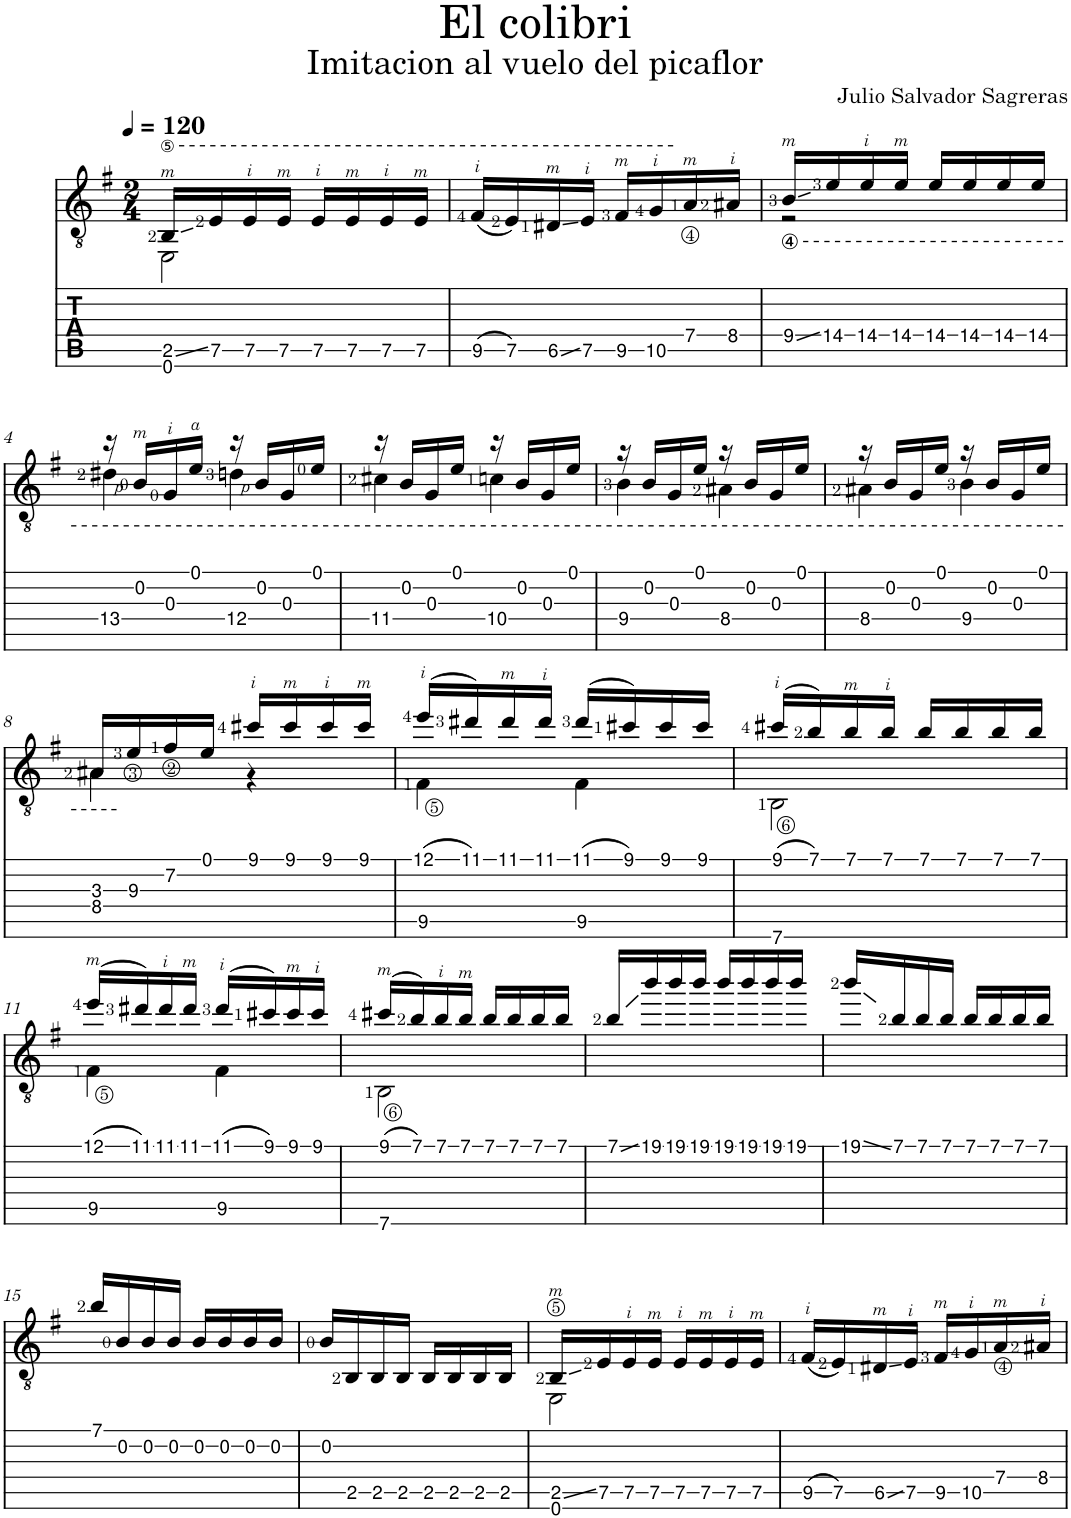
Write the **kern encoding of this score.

**kern	**kern
*part1	*part1
*staff2	*staff1
*I"Guitar	*
*stria6	*
*	*clefGv2
*k[f#]	*k[f#]
*e:	*e:
*M2/4	*M2/4
*MM120	*MM120
=1	=1
*^	*^
!	!	!LO:TX:a:t=⑤	!
16BBLL	2EE	16BB/LL	2EE\
16EJ	.	16E/	.
16EL	.	16E/	.
16EJJ	.	16E/JJ	.
16ELL	.	16E/LL	.
16EJ	.	16E/	.
16EL	.	16E/	.
16EJJ	.	16E/JJ	.
*v	*v	*	*
*	*v	*v
=2	=2
16F#LL	(16F#/LL
16EJ	16E/)
16D#XL	16D#X/
16EJJ	16E/JJ
16F#LL	16F#/LL
16GJ	16G/
16AL	16A</
16A#XJJ	16A#X/JJ
=3	=3
*^	*^
!	!	!LO:TX:a:t=④	!
16BLL	2r	16B/LL	2r
16eJ	.	16e/	.
16eL	.	16e/	.
16eJJ	.	16e/JJ	.
16eLL	.	16e/LL	.
16eJ	.	16e/	.
16eL	.	16e/	.
16eJJ	.	16e/JJ	.
!!LO:LB:g=z	!!
=4	=4	=4	=4
16r	4d#X	16r	4d#X\
16BLL	.	16B/LL	.
16G	.	16G/	.
16eJJ	.	16e/JJ	.
16r	4dn	16r	4dn\
16BLL	.	16B/LL	.
16G	.	16G/	.
16eJJ	.	16e/JJ	.
=5	=5	=5	=5
16r	4c#X	16r	4c#X\
16BLL	.	16B/LL	.
16G	.	16G/	.
16eJJ	.	16e/JJ	.
16r	4cn	16r	4cn\
16BLL	.	16B/LL	.
16G	.	16G/	.
16eJJ	.	16e/JJ	.
=6	=6	=6	=6
16r	4B	16r	4B\
16BLL	.	16B/LL	.
16G	.	16G/	.
16eJJ	.	16e/JJ	.
16r	4A#X	16r	4A#X\
16BLL	.	16B/LL	.
16G	.	16G/	.
16eJJ	.	16e/JJ	.
=7	=7	=7	=7
16r	4A#X	16r	4A#X\
16BLL	.	16B/LL	.
16G	.	16G/	.
16eJJ	.	16e/JJ	.
16r	4B	16r	4B\
16BLL	.	16B/LL	.
16G	.	16G/	.
16eJJ	.	16e/JJ	.
!!LO:LB:g=z	!!
=8	=8	=8	=8
16A#XLL	4A#	16A#X/LL	4A#\
16eJ	.	16e/	.
16f#L	.	16f#/	.
16eJJ	.	16e/JJ	.
16cc#XLL	4r	16cc#X/LL	4r
16cc#J	.	16cc#/	.
16cc#L	.	16cc#/	.
16cc#JJ	.	16cc#/JJ	.
=9	=9	=9	=9
16eeLL	4F#	(16ee/LL	4F#\
16dd#XJ	.	16dd#X/)	.
16dd#L	.	16dd#/	.
16dd#JJ	.	16dd#/JJ	.
16dd#LL	4F#	(16dd#/LL	4F#\
16cc#XJ	.	16cc#X/)	.
16cc#L	.	16cc#/	.
16cc#JJ	.	16cc#/JJ	.
=10	=10	=10	=10
16cc#XLL	2BB	(16cc#X/LL	2BB\
16bJ	.	16b/)	.
16bL	.	16b/	.
16bJJ	.	16b/JJ	.
16bLL	.	16b/LL	.
16bJ	.	16b/	.
16bL	.	16b/	.
16bJJ	.	16b/JJ	.
!!LO:LB:g=z	!!
=11	=11	=11	=11
16eeLL	4F#	(16ee/LL	4F#\
16dd#XJ	.	16dd#X/)	.
16dd#L	.	16dd#/	.
16dd#JJ	.	16dd#/JJ	.
16dd#LL	4F#	(16dd#/LL	4F#\
16cc#XJ	.	16cc#X/)	.
16cc#L	.	16cc#/	.
16cc#JJ	.	16cc#/JJ	.
=12	=12	=12	=12
16cc#XLL	2BB	(16cc#X/LL	2BB\
16bJ	.	16b/)	.
16bL	.	16b/	.
16bJJ	.	16b/JJ	.
16bLL	.	16b/LL	.
16bJ	.	16b/	.
16bL	.	16b/	.
16bJJ	.	16b/JJ	.
*v	*v	*	*
*	*v	*v
=13	=13
16bLL	16b/LL
16bbJ	16bb/
16bbL	16bb/
16bbJJ	16bb/JJ
16bbLL	16bb/LL
16bbJ	16bb/
16bbL	16bb/
16bbJJ	16bb/JJ
=14	=14
16bbLL	16bb/LL
16bJ	16b/
16bL	16b/
16bJJ	16b/JJ
16bLL	16b/LL
16bJ	16b/
16bL	16b/
16bJJ	16b/JJ
!!LO:LB:g=z
=15	=15
16bLL	16b/LL
16BJ	16B/
16BL	16B/
16BJJ	16B/JJ
16BLL	16B/LL
16BJ	16B/
16BL	16B/
16BJJ	16B/JJ
=16	=16
16BLL	16B/LL
16BBJ	16BB/
16BBL	16BB/
16BBJJ	16BB/JJ
16BBLL	16BB/LL
16BBJ	16BB/
16BBL	16BB/
16BBJJ	16BB/JJ
=17	=17
*^	*^
16BBLL	2EE	16BB/LL	2EE\
16EJ	.	16E/	.
16EL	.	16E/	.
16EJJ	.	16E/JJ	.
16ELL	.	16E/LL	.
16EJ	.	16E/	.
16EL	.	16E/	.
16EJJ	.	16E/JJ	.
*v	*v	*	*
*	*v	*v
=18	=18
16F#LL	(16F#/LL
16EJ	16E/)
16D#XL	16D#X/
16EJJ	16E/JJ
16F#LL	16F#/LL
16GJ	16G/
16AL	16A/
16A#XJJ	16A#X/JJ
=	=
*-	*-
